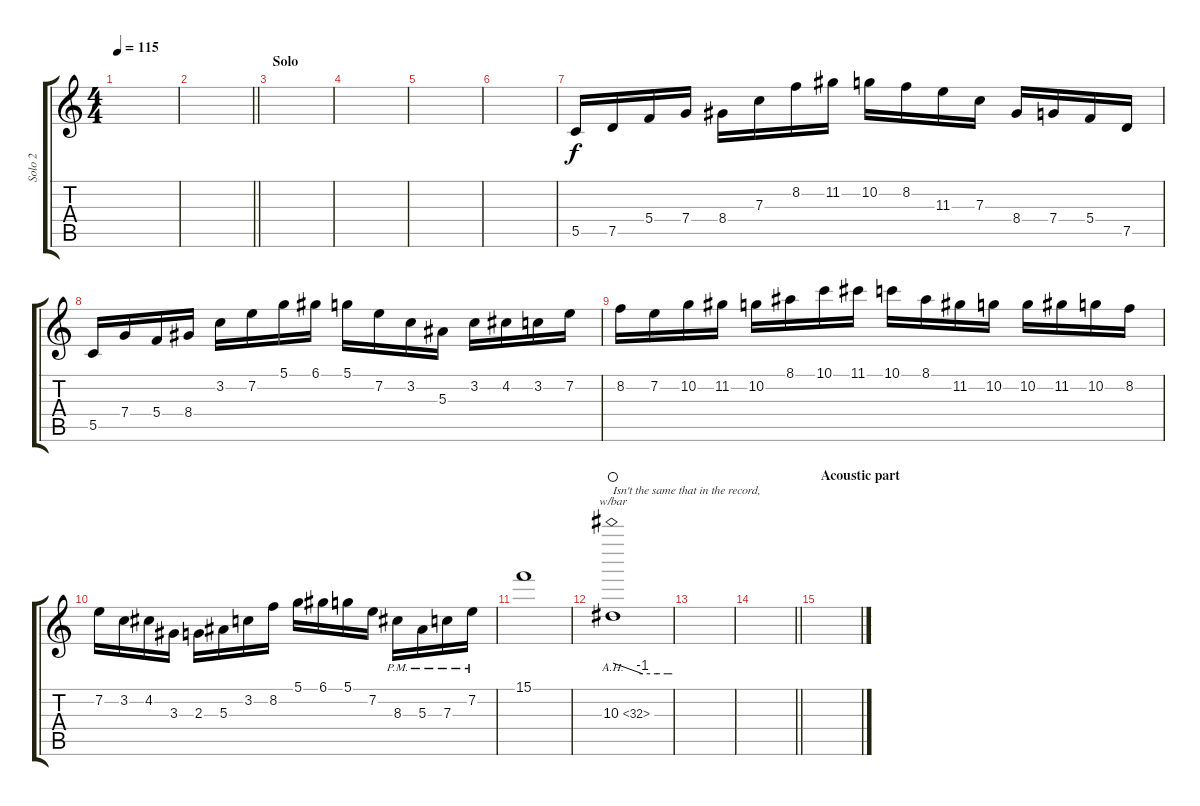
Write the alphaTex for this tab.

\track ("Solo 2" "Solo 2") {instrument distortionguitar}
\staff {score tabs}
\tuning (D4 A3 F3 C3 G2 C2) {hide}
\ts (4 4)
\tempo 115
\clef g2
\ks c
|
\barLineRight lightlight
|
\section ("" "Solo")
|
|
|
|
5.5.16 7.5.16 5.4.16 7.4.16 8.4.16 7.3.16 8.2.16 11.2.16 10.2.16 8.2.16 11.3.16 7.3.16 8.4.16 7.4.16 5.4.16 7.5.16 |
5.5.16 7.4.16 5.4.16 8.4.16 3.2.16 7.2.16 5.1.16 6.1.16 5.1.16 7.2.16 3.2.16 5.3.16 3.2.16 4.2.16 3.2.16 7.2.16 |
8.2.16 7.2.16 10.2.16 11.2.16 10.2.16 8.1.16 10.1.16 11.1.16 10.1.16 8.1.16 11.2.16 10.2.16 10.2.16 11.2.16 10.2.16 8.2.16 |
7.2.16 3.2.16 4.2.16 3.3.16 2.3.16 5.3.16 3.2.16 8.2.16 5.1.16 6.1.16 5.1.16 7.2.16 8.3{pm}.16 5.3{pm}.16 7.3{pm}.16 7.2{pm}.16 |
15.1.1 |
10.3{ah 22}.1{tbe (custom default 0 0 30 -4 45 -4 55 -4 60 -4) txt "Isn't the same that in the record," waho} |
|
\barLineRight lightlight
|
\section ("" "Acoustic part")
